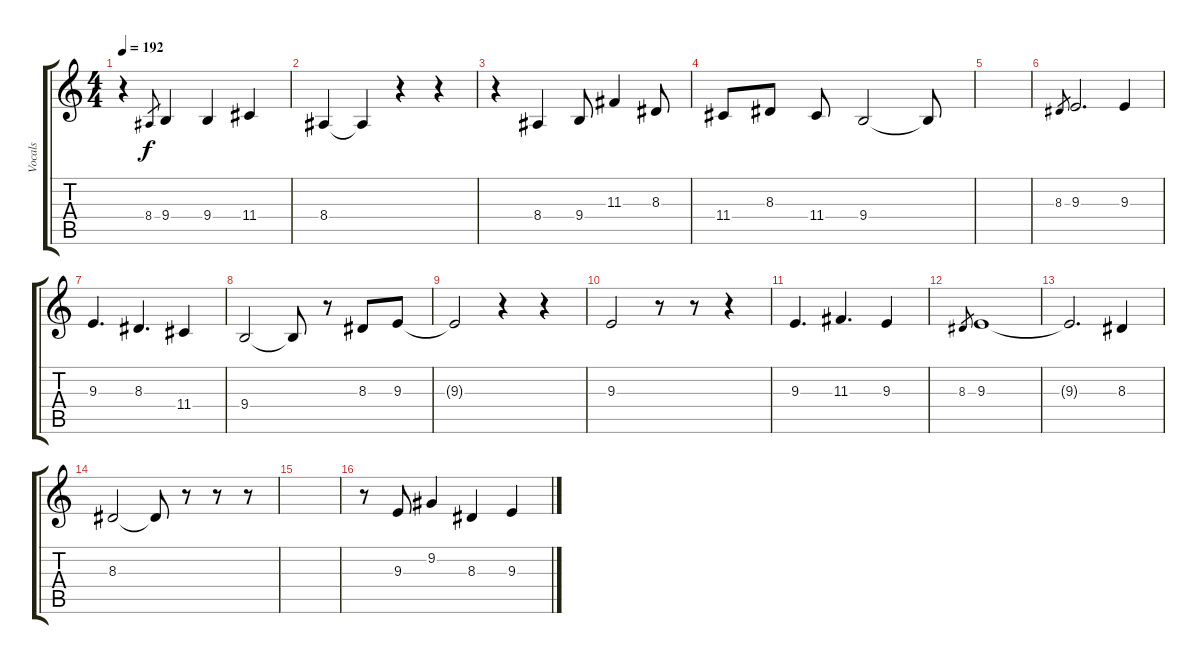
\track ("Vocals" "Vocals") {instrument lead2sawtooth}
\staff {score tabs}
\tuning (E4 B3 G3 D3 A2 E2) {hide}
\ts (4 4)
\tempo 192
\clef g2
\ks c
r.4{dy f} 8.4.8{gr} 9.4.4 9.4.4 11.4.4 |
8.4.4 8.4{t}.4 r.4 r.4 |
r.4 8.4.4 9.4.8 11.3.4 8.3.8 |
11.4.8 8.3.8 11.4.8 9.4.2 9.4{t}.8 |
|
8.3.8{gr} 9.3.2{d} 9.3.4 |
9.3.4{d} 8.3.4{d} 11.4.4 |
9.4.2 9.4{t}.8 r.8 8.3.8 9.3.8 |
9.3{t}.2 r.4 r.4 |
9.3.2 r.8 r.8 r.4 |
9.3.4{d} 11.3.4{d} 9.3.4 |
8.3.8{gr} 9.3.1 |
9.3{t}.2{d} 8.3.4 |
8.3.2 8.3{t}.8 r.8 r.8 r.8 |
|
r.8 9.3.8 9.2.4 8.3.4 9.3.4
